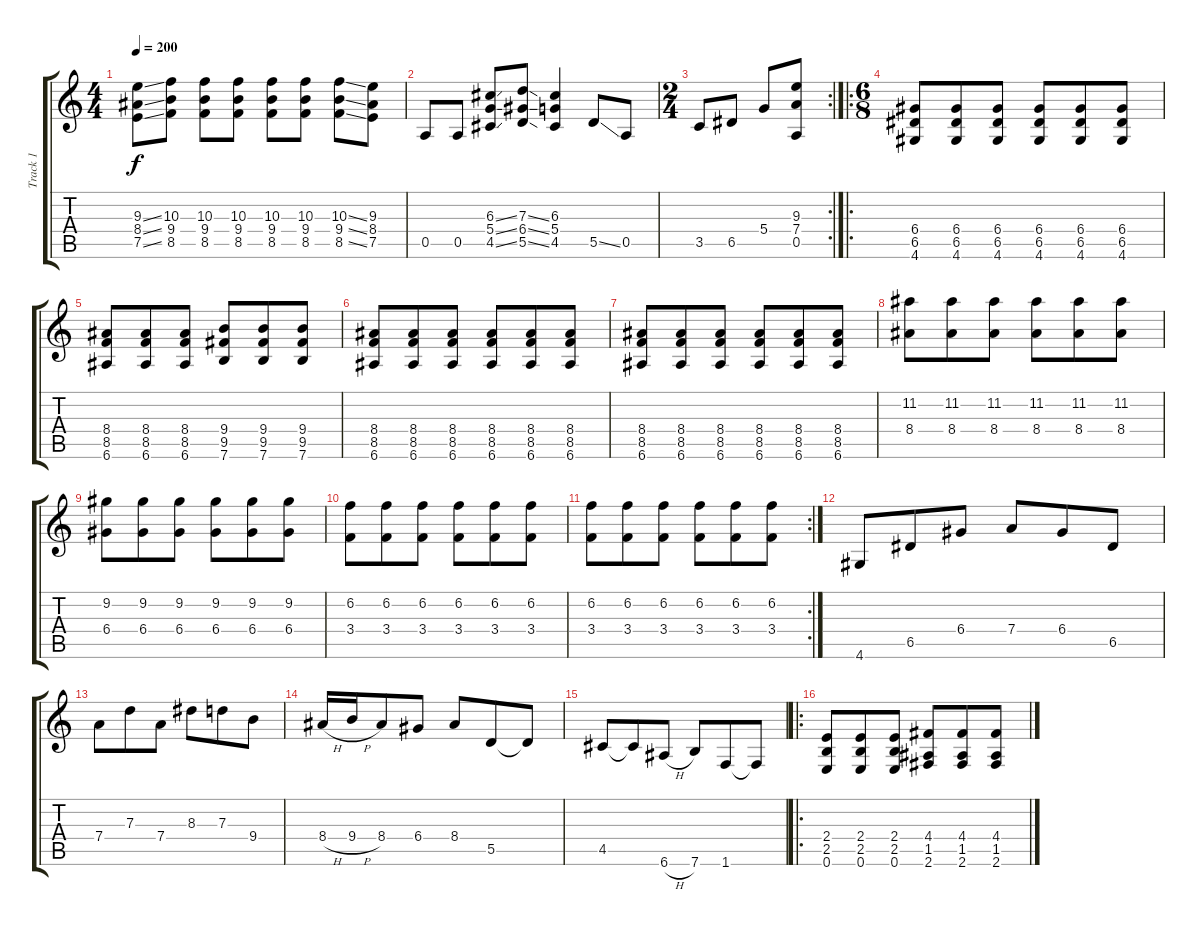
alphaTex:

\track ("Track 1" "Track 1") {instrument distortionguitar}
\staff {score tabs}
\tuning (E4 B3 G3 D3 A2 E2) {hide}
\ts (4 4)
\tempo 200
\clef g2
\ks c
(9.3{ss} 8.4{ss} 7.5{ss}).8{dy f instrument distortionguitar} (10.3 9.4 8.5).8 (10.3 9.4 8.5).8 (10.3 9.4 8.5).8 (10.3 9.4 8.5).8 (10.3 9.4 8.5).8 (10.3{ss} 9.4{ss} 8.5{ss}).8 (9.3 8.4 7.5).8 |
0.5.8 0.5.8 (6.3{ss} 5.4{ss} 4.5{ss}).8 (7.3{ss} 6.4{ss} 5.5{ss}).8 (6.3 5.4 4.5).4 5.5{ss}.8 0.5.8 |
\rc 2
\ts (2 4)
3.5.8 6.5.8 5.4.8 (9.3 7.4 0.5).8 |
\ro
\ts (6 8)
(6.4 6.5 4.6).8 (6.4 6.5 4.6).8 (6.4 6.5 4.6).8 (6.4 6.5 4.6).8 (6.4 6.5 4.6).8 (6.4 6.5 4.6).8 |
(8.4 8.5 6.6).8 (8.4 8.5 6.6).8 (8.4 8.5 6.6).8 (9.4 9.5 7.6).8 (9.4 9.5 7.6).8 (9.4 9.5 7.6).8 |
(8.4 8.5 6.6).8 (8.4 8.5 6.6).8 (8.4 8.5 6.6).8 (8.4 8.5 6.6).8 (8.4 8.5 6.6).8 (8.4 8.5 6.6).8 |
(8.4 8.5 6.6).8 (8.4 8.5 6.6).8 (8.4 8.5 6.6).8 (8.4 8.5 6.6).8 (8.4 8.5 6.6).8 (8.4 8.5 6.6).8 |
(11.2 8.4).8 (11.2 8.4).8 (11.2 8.4).8 (11.2 8.4).8 (11.2 8.4).8 (11.2 8.4).8 |
(9.2 6.4).8 (9.2 6.4).8 (9.2 6.4).8 (9.2 6.4).8 (9.2 6.4).8 (9.2 6.4).8 |
(6.2 3.4).8 (6.2 3.4).8 (6.2 3.4).8 (6.2 3.4).8 (6.2 3.4).8 (6.2 3.4).8 |
\rc 2
(6.2 3.4).8 (6.2 3.4).8 (6.2 3.4).8 (6.2 3.4).8 (6.2 3.4).8 (6.2 3.4).8 |
4.6.8 6.5.8 6.4.8 7.4.8 6.4.8 6.5.8 |
7.4.8 7.3.8 7.4.8 8.3.8 7.3.8 9.4.8 |
8.4{h}.16 9.4{h}.16 8.4.8 6.4.8 8.4.8 5.5.8 5.5{t}.8 |
4.5.8 4.5{t}.8 6.6{h}.8 7.6.8 1.6.8 1.6{t}.8 |
\ro
(2.4 2.5 0.6).8 (2.4 2.5 0.6).8 (2.4 2.5 0.6).8 (4.4 1.5 2.6).8 (4.4 1.5 2.6).8 (4.4 1.5 2.6).8
